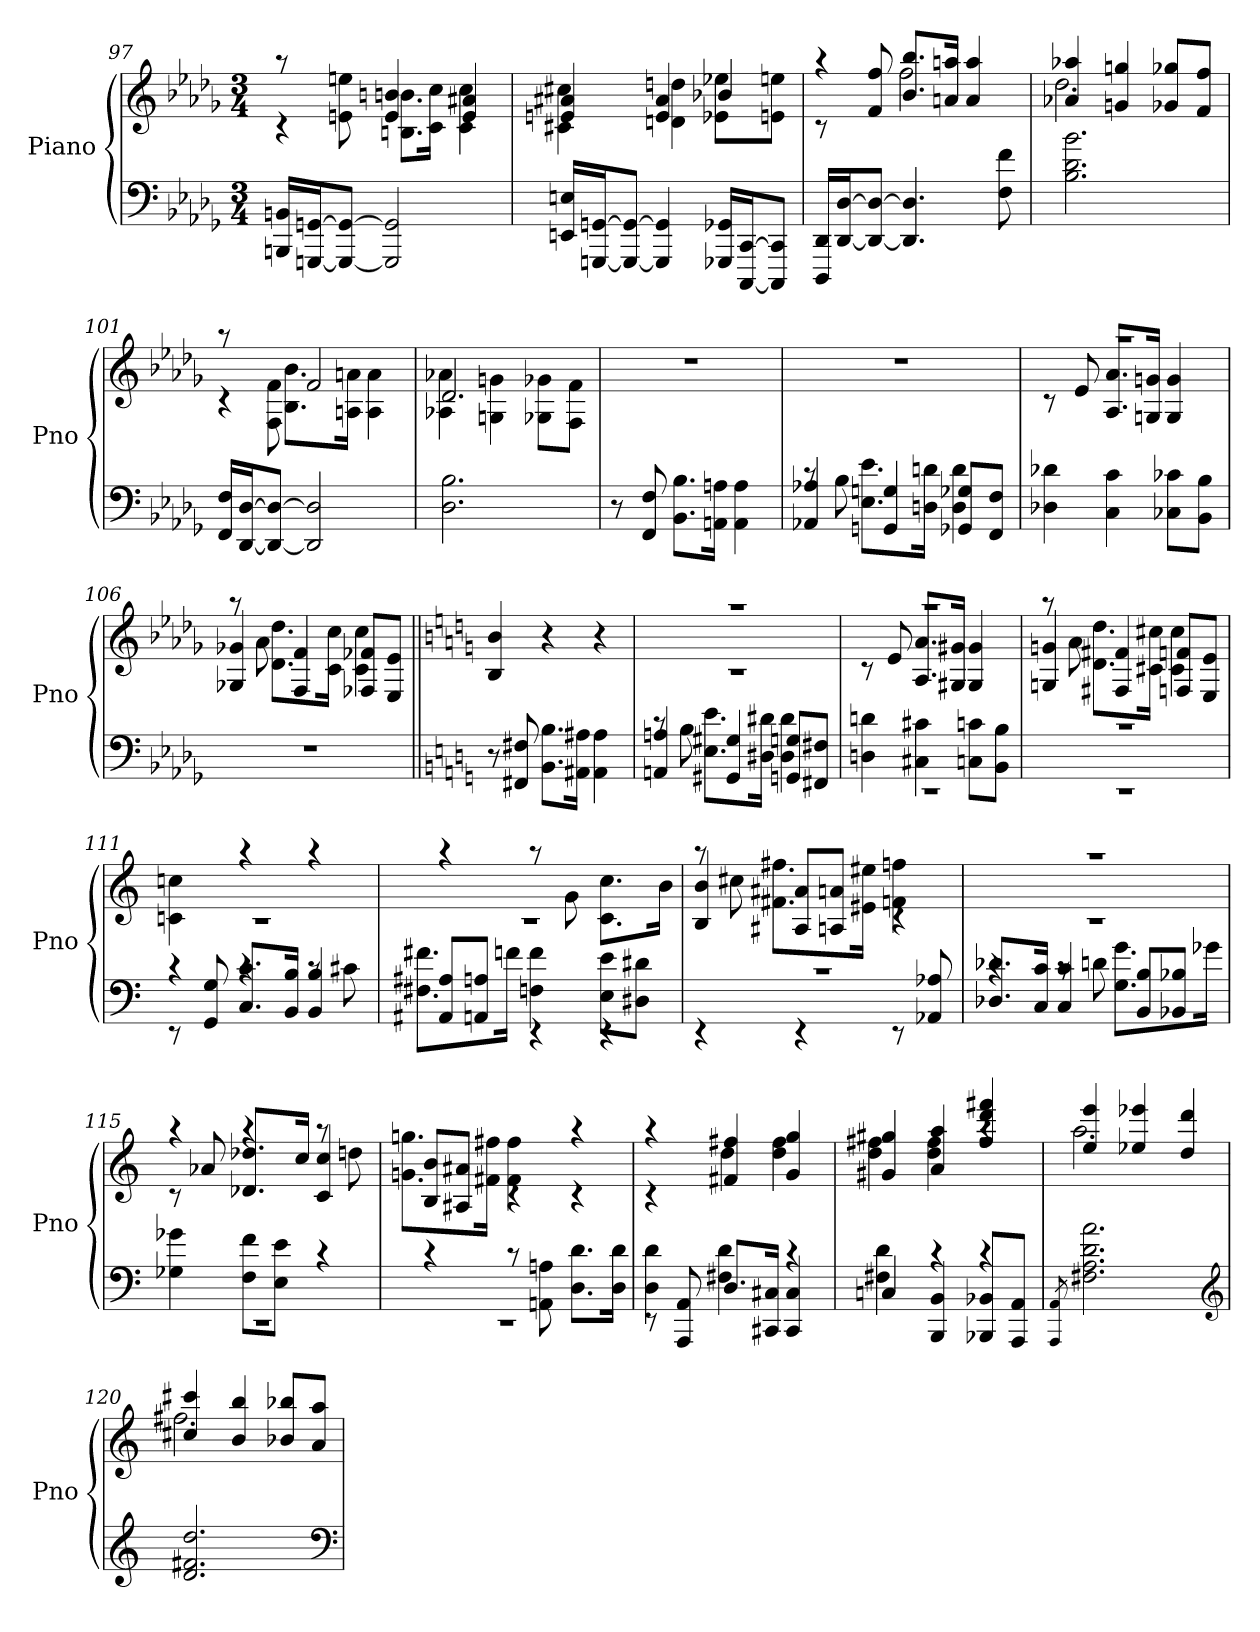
**kern	**kern
*part1	*part1
*staff2	*staff1
*I"Piano	*
*I'Pno	*
*clefF4	*clefG2
*k[b-e-a-d-g-]	*k[b-e-a-d-g-]
*M3/4	*M3/4
=97	=97
*	*^
16BBBn 16BBnLL	4rc	8raa
[16GGGn [16GGnJ	.	.
8GGG_ 8GG_J	.	8en 8een
2GGG] 2GG]	4e 4bn	8.Bn 8.bnL
.	.	16c 16ccJk
.	4e 4a#X	4c 4cc
=98	=98	=98
16EEn 16EnLL	4en 4a#X	4c#X 4cc#X
[16GGGn [16GGnJ	.	.
8GGG_ 8GG_J	.	.
4GGG] 4GG]	4e 4a#	4dn 4ddn
16GGG-X 16GG-XLL	4b-X	8e-X 8ee-XL
[16CCC [16CCJ	.	.
8CCC] 8CC]J	.	8en 8eenJ
=99	=99	=99
16DDD- 16DD-LL	8rc	4raa
[16DD- [16D-J	.	.
8DD-_ 8D-_J	8f 8ff	.
4.DD-] 4.D-]	8.b- 8.bb-L	2ff
.	16an 16aanJk	.
.	4a 4aa	.
8F 8f	.	.
=100	=100	=100
2.B- 2.d- 2.b-	4a-X 4aa-X	2.dd-
.	4gn 4ggn	.
.	8g-X 8gg-XL	.
.	8f 8ffJ	.
=101	=101	=101
16FF 16FLL	4rc	8raa
[16DD- [16D-J	.	.
8DD-_ 8D-_J	.	8F 8f
2DD-] 2D-]	2f	8.B- 8.b-L
.	.	16An 16anJk
.	.	4A 4a
=102	=102	=102
2.D- 2.B-	2.d-	4A-X 4a-X
.	.	4Gn 4gn
.	.	8G-X 8g-XL
.	.	8F 8fJ
*	*v	*v
=103	=103
8r	2.r
8FF 8F	.
8.BB- 8.B-L	.
16AAn 16AnJk	.
4AA 4A	.
=104	=104
*^	*
4AA-X 4A-X	8rc	2.r
.	8B-	.
4GGn 4Gn	8.E- 8.e-L	.
.	16Dn 16dnJk	.
8GG-X 8G-XL	4D 4d	.
8FF 8FJ	.	.
*v	*v	*
=105	=105
*	*^
4D-X 4d-X	8rc	2.raa
.	8e-	.
4C 4c	8.A- 8.a-L	.
.	16Gn 16gnJk	.
8C-X 8c-XL	4G 4g	.
8BB- 8B-J	.	.
=106	=106	=106
2.r	4G-X 4g-X	8raa
.	.	8a-
.	4F 4f	8.d- 8.dd-L
.	.	16c 16ccJk
.	8F-X 8f-XL	4c 4cc
.	8E- 8e-J	.
*	*v	*v
=107||	=107||
*k[]	*k[]
8r	4B 4b
8FF#X 8F#X	.
8.BB 8.BL	4r
16AA#X 16A#XJk	.
4AA# 4A#	4r
=108	=108
*^	*^
4AAn 4An	8rc	2.rc	2.raa
.	8B	.	.
4GG#X 4G#X	8.E 8.eL	.	.
.	16D#X 16d#XJk	.	.
8GGn 8GnL	4D# 4d#	.	.
8FF#X 8F#XJ	.	.	.
=109	=109	=109	=109
2.rEE	4Dn 4dn	8rc	2.raa
.	.	8e	.
.	4C#X 4c#X	8.A 8.aL	.
.	.	16G#X 16g#XJk	.
.	8Cn 8cnL	4G# 4g#	.
.	8BB 8BJ	.	.
=110	=110	=110	=110
2.rEE	2.rc	4Gn 4gn	8raa
.	.	.	8a
.	.	4F#X 4f#X	8.d 8.ddL
.	.	.	16c#X 16cc#XJk
.	.	8Fn 8fnL	4c# 4cc#
.	.	8E 8eJ	.
=111	=111	=111	=111
8rEE	4rc	2.rc	4cn 4ccn
8GG 8G	.	.	.
8.C 8.cL	4rc	.	4raa
16BB 16BJk	.	.	.
4BB 4B	8rc	.	4raa
.	8c#X	.	.
=112	=112	=112	=112
8AA#X 8A#XL	8.F#X 8.f#XL	2.rc	4raa
8AAn 8AnJ	.	.	.
.	16fnJk	.	.
4rEE	4Fn 4f	.	8raa
.	.	.	8g
4rEE	8E 8eL	.	8.c 8.ccL
.	8D#X 8d#XJ	.	.
.	.	.	16bJk
=113	=113	=113	=113
4rEE	2.rc	4B 4b	8raa
.	.	.	8cc#X
4rEE	.	8A#X 8a#XL	8.f#X 8.ff#XL
.	.	8An 8anJ	.
.	.	.	16e#X 16ee#XJk
8rEE	.	4rc	4fn 4ffn
8AA-X 8A-X	.	.	.
=114	=114	=114	=114
8.D-X 8.d-XL	4rc	2.rc	2.raa
16C 16cJk	.	.	.
4C 4c	8rc	.	.
.	8dn	.	.
8BB 8BL	8.G 8.gL	.	.
8BB-X 8B-XJ	.	.	.
.	16g-XJk	.	.
=115	=115	=115	=115
2.rEE	4G-X 4g-X	8rc	4raa
.	.	8a-X	.
.	8F 8fL	8.d-X 8.dd-XL	4raa
.	8E 8eJ	.	.
.	.	16ccJk	.
.	4rc	4c 4cc	8raa
.	.	.	8ddn
=116	=116	=116	=116
2.rEE	4rc	8B 8bL	8.gn 8.ggnL
.	.	8A#X 8a#XJ	.
.	.	.	16f#X 16ff#XJk
.	8rc	4rc	4f# 4ff#
.	8AAn 8An	.	.
.	8.D 8.dL	4rc	4raa
.	16D 16dJk	.	.
=117	=117	=117	=117
8rEE	4D 4d	4rc	4raa
8AAA 8AA	.	.	.
8.DL	4F#X 4d	4f#X 4ff#X	4dd
16CC#X 16C#XJk	.	.	.
4CC# 4C#	4rc	4g 4gg	4dd 4ff#
=118	=118	=118	=118
4Cn	4F#X 4d	4g#X 4gg#X	4dd 4ff#X
4BBB 4BB	4rc	4a 4aa	4dd 4ff#
8BBB-X 8BB-XL	4rc	4ff# 4ddd 4fff#X	4raa
8AAA 8AAJ	.	.	.
*v	*v	*	*
=119	=119	=119
8qAAA 8qAA	.	.
2.F#X 2.A 2.d 2.a	4ee 4eee	2.aa
.	4ee-X 4eee-X	.
.	4dd 4ddd	.
*clefG2	*	*
=120	=120	=120
2.d 2.f#X 2.dd	4cc#X 4ccc#X	2.ff#X
.	4b 4bb	.
.	8b-X 8bb-XL	.
.	8a 8aaJ	.
*	*v	*v
*clefF4	*
=	=
*-	*-
